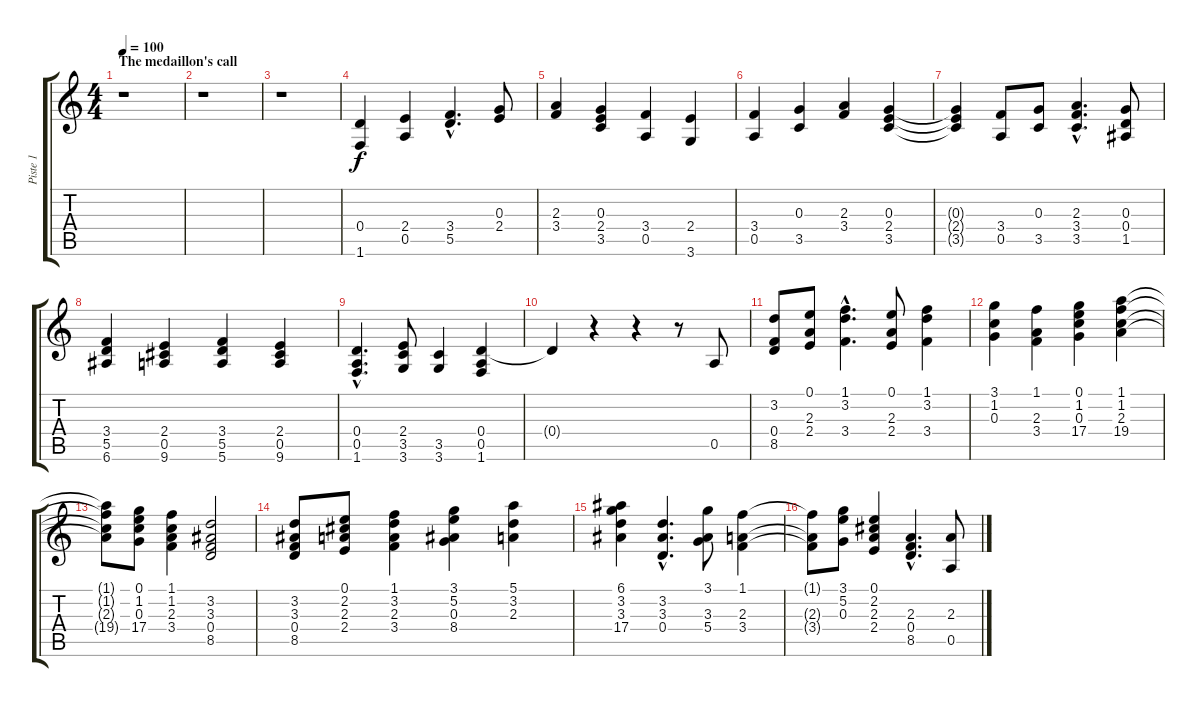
\track ("Piste 1" "Piste 1") {instrument acousticguitarnylon}
\staff {score tabs}
\tuning (E4 B3 G3 D3 A2 E2) {hide}
\ts (4 4)
\section ("" "The medaillon's call")
\tempo 100
\clef g2
\ks c
r.1{dy f instrument acousticguitarnylon} |
r.1 |
r.1 |
(0.4 1.6).4 (2.4 0.5).4 (3.4{hac} 5.5{hac}).4{d} (0.3 2.4).8 |
(2.3 3.4).4 (0.3 2.4 3.5).4 (3.4 0.5).4 (2.4 3.6).4 |
(3.4 0.5).4 (0.3 3.5).4 (2.3 3.4).4 (0.3 2.4 3.5).4 |
(0.3{t} 2.4{t} 3.5{t}).4 (3.4 0.5).8 (0.3 3.5).8 (2.3{hac} 3.4{hac} 3.5{hac}).4{d} (0.3 0.4 1.5).8 |
(3.4 5.5 6.6).4 (2.4 0.5 9.6).4 (3.4 5.5 5.6).4 (2.4 0.5 9.6).4 |
(0.4{hac} 0.5{hac} 1.6{hac}).4{d} (2.4 3.5 3.6).8 (3.5 3.6).4 (0.4 0.5 1.6).4 |
0.4{t}.4 r.4 r.4 r.8 0.5.8 |
(3.2 0.4 8.5).8 (0.1 2.3 2.4).8 (1.1{hac} 3.2{hac} 3.4{hac}).4{d} (0.1 2.3 2.4).8 (1.1 3.2 3.4).4 |
(3.1 1.2 0.3).4 (1.1 2.3 3.4).4 (0.1 1.2 0.3 17.4).4 (1.1 1.2 2.3 19.4).4 |
(1.1{t} 1.2{t} 2.3{t} 19.4{t}).8 (0.1 1.2 0.3 17.4).8 (1.1 1.2 2.3 3.4).4 (3.2 3.3 0.4 8.5).2 |
(3.2 3.3 0.4 8.5).8 (0.1 2.2 2.3 2.4).8 (1.1 3.2 2.3 3.4).4 (3.1 5.2 0.3 8.4).4 (5.1 3.2 2.3).4 |
(6.1 3.2 3.3 17.4).4 (3.2{hac} 3.3{hac} 0.4{hac}).4{d} (3.1 3.3 5.4).8 (1.1 2.3 3.4).4 |
(1.1{t} 2.3{t} 3.4{t}).8 (3.1 5.2 0.3).8 (0.1 2.2 2.3 2.4).4 (2.3{hac} 0.4{hac} 8.5{hac}).4{d} (2.3 0.5).8
